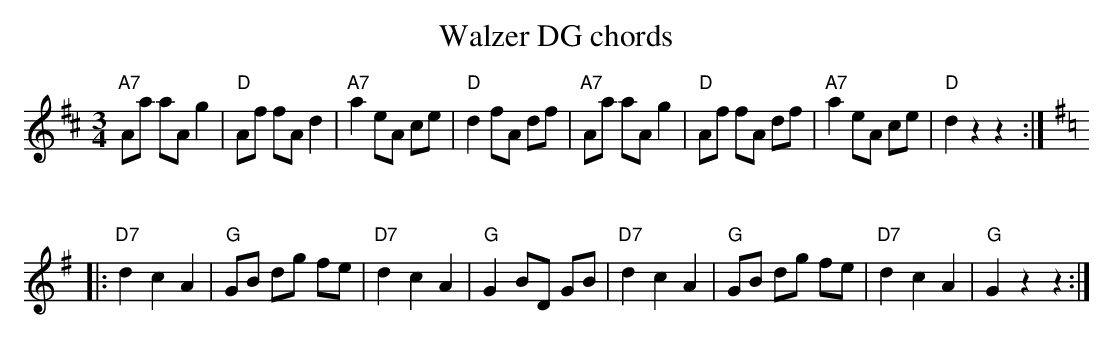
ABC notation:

X:1
T: Walzer DG chords
M:3/4
L:1/8
K:D %%MIDI gchordon
"A7"Aa aA g2 | "D"Af fA d2 | "A7"a2 eA ce | "D"d2 fA df |\
"A7"Aa aA g2 | "D"Af fA df | "A7"a2 eA ce | "D"d2z2z2 :: [K:G]
"" "" "D7"d2c2A2 | "G"GB dg fe | "D7"d2c2A2 | "G"G2 BD GB | \
"D7"d2c2A2 | "G"GB dg fe | "D7"d2c2A2 | "G"G2z2z2 :|
